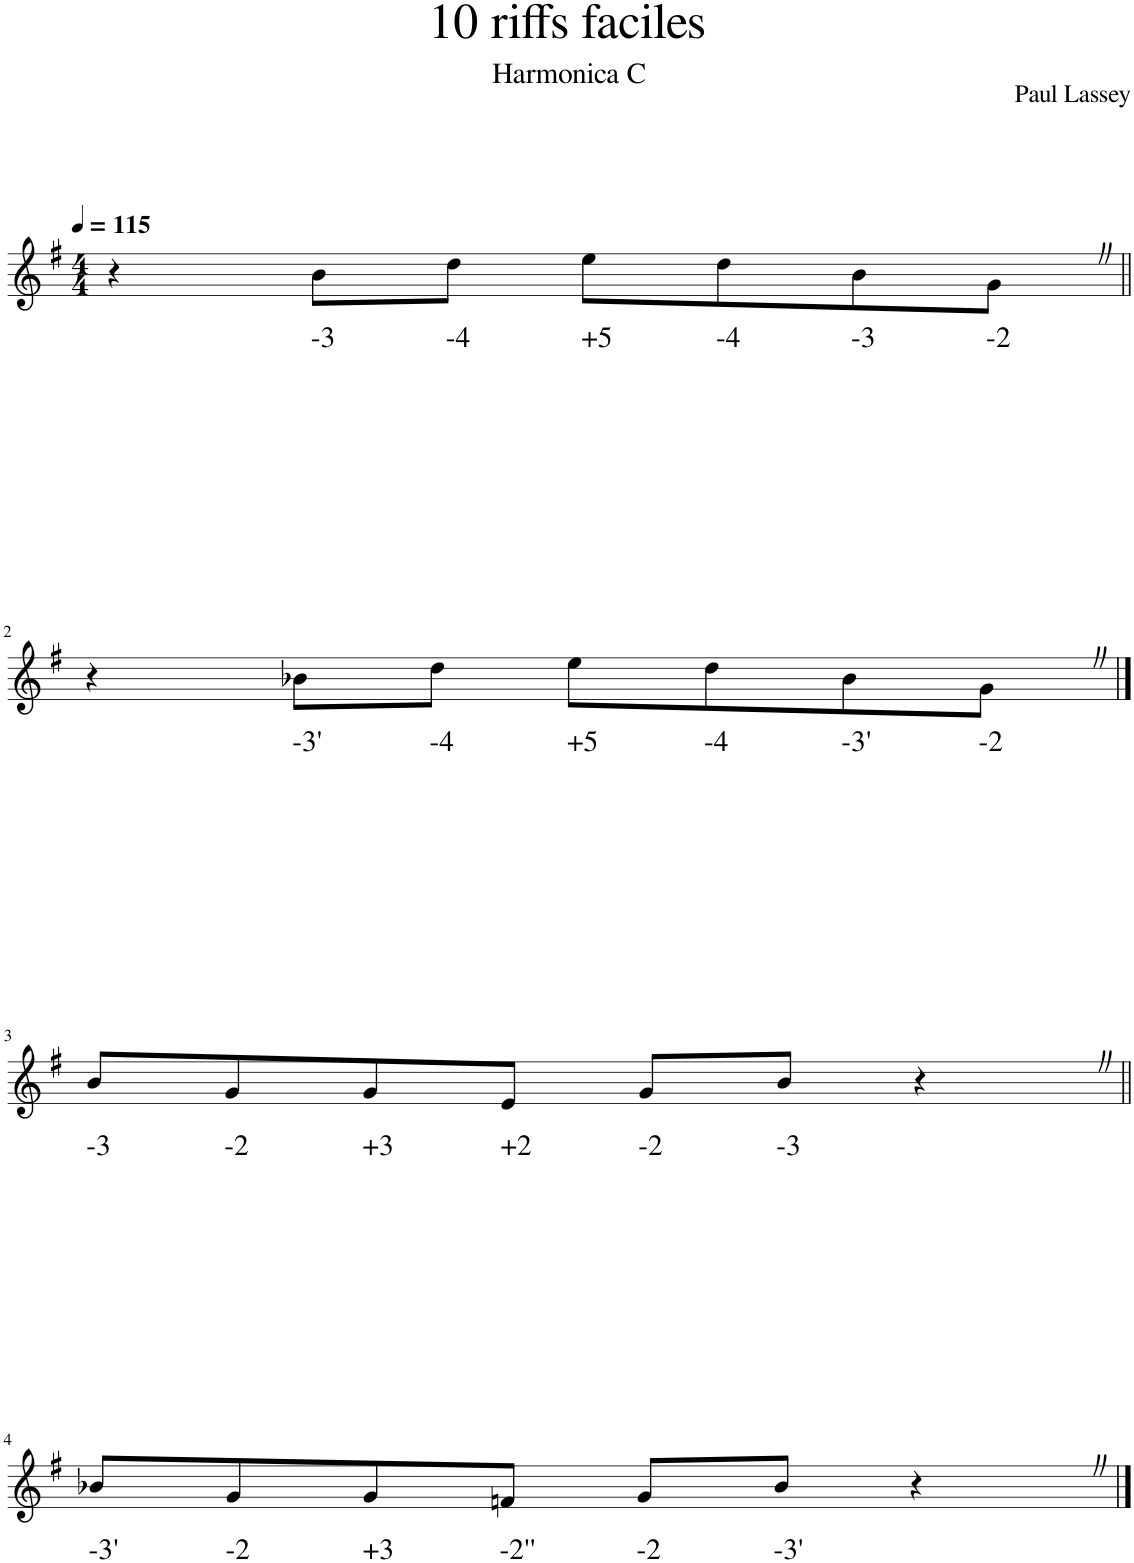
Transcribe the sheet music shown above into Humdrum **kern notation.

**kern
*part1
*staff1
*I"Piano
*I'Pno.
*clefG2
*k[f#]
*M4/4
*MM115
=1
4r
!LO:TX:b:t=-3
8b\L
!LO:TX:b:t=-4
8dd\J
!LO:TX:b:t=+5
8ee\L
!LO:TX:b:t=-4
8dd\
!LO:TX:b:t=-3
8b\
!LO:TX:b:t=-2
8gZ\J
!!LO:LB:g=z
=2||
4r
!LO:TX:b:t=-3'
8b-X\L
!LO:TX:b:t=-4
8dd\J
!LO:TX:b:t=+5
8ee\L
!LO:TX:b:t=-4
8dd\
!LO:TX:b:t=-3'
8b-\
!LO:TX:b:t=-2
8gZ\J
!!LO:LB:g=z
==3
!LO:TX:b:t=-3
8b/L
!LO:TX:b:t=-2
8g/
!LO:TX:b:t=+3
8g/
!LO:TX:b:t=+2
8e/J
!LO:TX:b:t=-2
8g/L
!LO:TX:b:t=-3
8b/J
4r
!!LO:LB:g=z
=4||
!LO:TX:b:t=-3'
8b-X/L
!LO:TX:b:t=-2
8g/
!LO:TX:b:t=+3
8g/
!LO:TX:b:t=-2''
8fn/J
!LO:TX:b:t=-2
8g/L
!LO:TX:b:t=-3'
8b-/J
4r
==
*-
